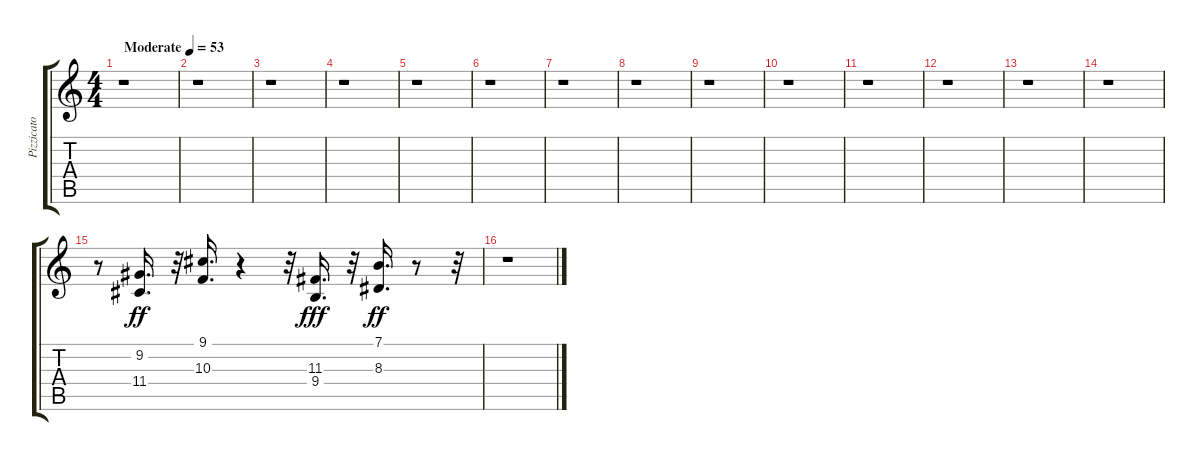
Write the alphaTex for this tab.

\track ("Pizzicato Strings melody" "Pizzicato ") {instrument pizzicatostrings}
\staff {score tabs}
\tuning (E4 B3 G3 D3 A2 E2) {hide}
\ts (4 4)
\tempo (53 "Moderate")
\clef g2
\ks c
r.1{dy ff instrument pizzicatostrings} |
r.1 |
r.1 |
r.1 |
r.1 |
r.1 |
r.1 |
r.1 |
r.1 |
r.1 |
r.1 |
r.1 |
r.1 |
r.1 |
r.8 (9.2 11.4).16{d} r.32 (9.1 10.3).16{d} r.4 r.32 (11.3 9.4).16{d dy fff} r.32 (7.1 8.3).16{d dy ff} r.8 r.32 |
r.1
